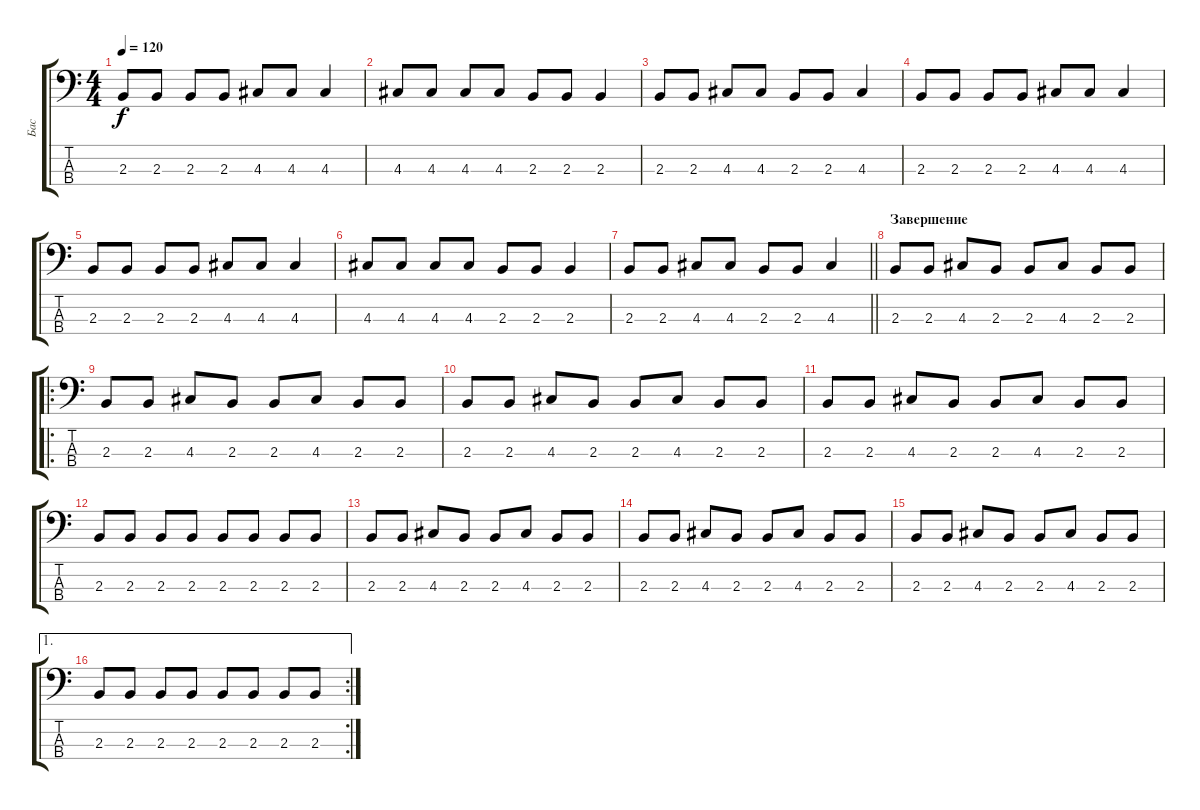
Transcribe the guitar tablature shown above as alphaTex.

\track ("Бас" "Бас") {instrument electricbassfinger}
\staff {score tabs}
\tuning (G2 D2 A1 E1) {hide}
\ts (4 4)
\tempo 120
\clef f4
\ks c
2.3.8{dy f} 2.3.8 2.3.8 2.3.8 4.3.8 4.3.8 4.3.4 |
4.3.8 4.3.8 4.3.8 4.3.8 2.3.8 2.3.8 2.3.4 |
2.3.8 2.3.8 4.3.8 4.3.8 2.3.8 2.3.8 4.3.4 |
2.3.8 2.3.8 2.3.8 2.3.8 4.3.8 4.3.8 4.3.4 |
2.3.8 2.3.8 2.3.8 2.3.8 4.3.8 4.3.8 4.3.4 |
4.3.8 4.3.8 4.3.8 4.3.8 2.3.8 2.3.8 2.3.4 |
\barLineRight lightlight
2.3.8 2.3.8 4.3.8 4.3.8 2.3.8 2.3.8 4.3.4 |
\section ("" "Завершение")
2.3.8 2.3.8 4.3.8 2.3.8 2.3.8 4.3.8 2.3.8 2.3.8 |
\ro
2.3.8 2.3.8 4.3.8 2.3.8 2.3.8 4.3.8 2.3.8 2.3.8 |
2.3.8 2.3.8 4.3.8 2.3.8 2.3.8 4.3.8 2.3.8 2.3.8 |
2.3.8 2.3.8 4.3.8 2.3.8 2.3.8 4.3.8 2.3.8 2.3.8 |
2.3.8 2.3.8 2.3.8 2.3.8 2.3.8 2.3.8 2.3.8 2.3.8 |
2.3.8 2.3.8 4.3.8 2.3.8 2.3.8 4.3.8 2.3.8 2.3.8 |
2.3.8 2.3.8 4.3.8 2.3.8 2.3.8 4.3.8 2.3.8 2.3.8 |
2.3.8 2.3.8 4.3.8 2.3.8 2.3.8 4.3.8 2.3.8 2.3.8 |
\ae 1
\rc 2
2.3.8 2.3.8 2.3.8 2.3.8 2.3.8 2.3.8 2.3.8 2.3.8
